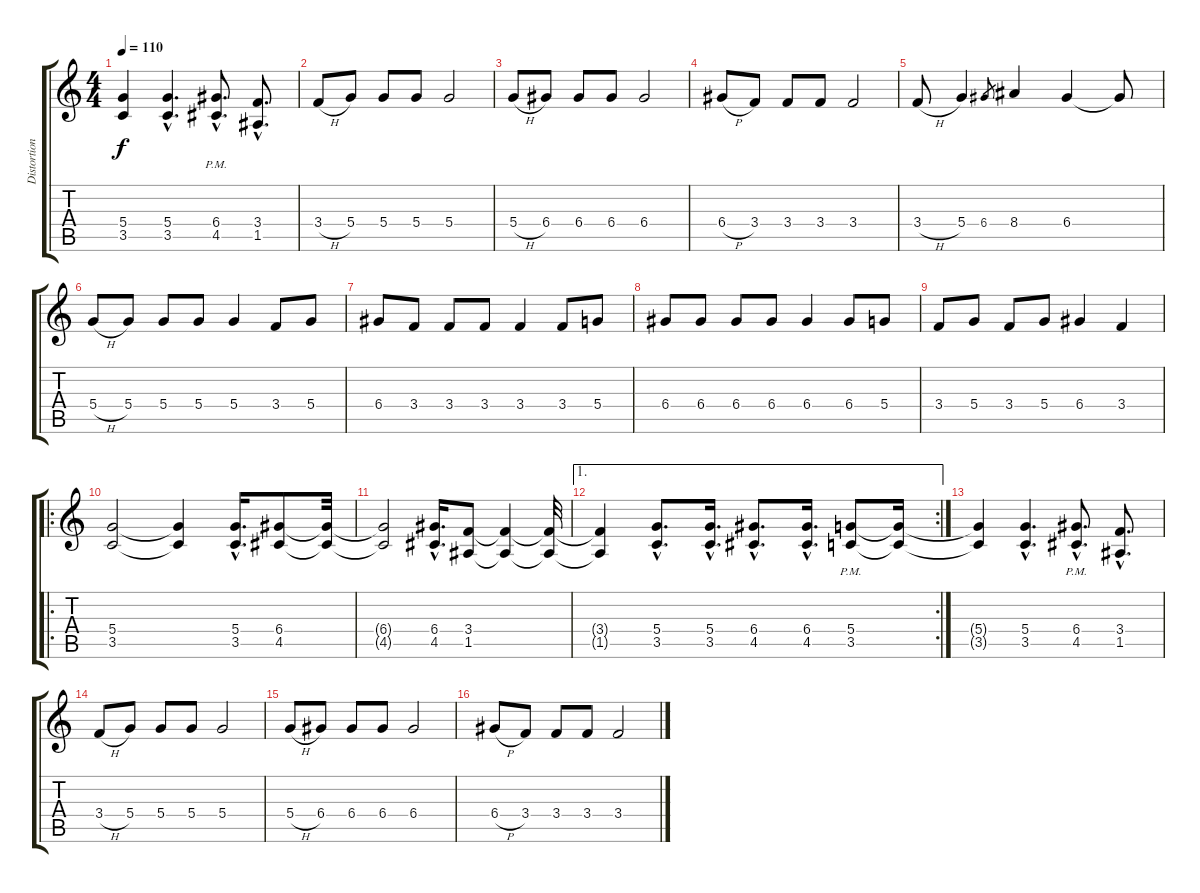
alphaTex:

\track ("Distortion Guitar" "Distortion") {instrument distortionguitar}
\staff {score tabs}
\tuning (E4 B3 G3 D3 A2 E2) {hide}
\ts (4 4)
\tempo 110
\clef g2
\ks c
(5.4{t} 3.5{t}).4{dy f} (5.4{hac} 3.5{hac}).4{d} (6.4{hac pm} 4.5{hac pm}).8{d} (3.4{hac} 1.5{hac}).8{d} |
3.4{h}.8 5.4.8 5.4.8 5.4.8 5.4.2 |
5.4{h}.8 6.4.8 6.4.8 6.4.8 6.4.2 |
6.4{h}.8 3.4.8 3.4.8 3.4.8 3.4.2 |
3.4{h}.8 5.4.4 6.4.8{gr} 8.4.4 6.4.4 6.4{t}.8 |
5.4{h}.8 5.4.8 5.4.8 5.4.8 5.4.4 3.4.8 5.4.8 |
6.4.8 3.4.8 3.4.8 3.4.8 3.4.4 3.4.8 5.4.8 |
6.4.8 6.4.8 6.4.8 6.4.8 6.4.4 6.4.8 5.4.8 |
3.4.8 5.4.8 3.4.8 5.4.8 6.4.4 3.4.4 |
\ro
(5.4 3.5).2 (5.4{t} 3.5{t}).4 (5.4{hac} 3.5{hac}).16{d} (6.4 4.5).8 (6.4{t} 4.5{t}).32 |
(6.4{t} 4.5{t}).2 (6.4{hac} 4.5{hac}).16{d} (3.4 1.5).8 (3.4{t} 1.5{t}).4 (3.4{t} 1.5{t}).32 |
\ae 1
\rc 2
(3.4{t} 1.5{t}).4 (5.4{hac} 3.5{hac}).8{d} (5.4{hac} 3.5{hac}).16{d} (6.4{hac} 4.5{hac}).8{d} (6.4{hac} 4.5{hac}).16{d} (5.4{pm} 3.5{pm}).8 (5.4{t} 3.5{t}).16 |
(5.4{t} 3.5{t}).4 (5.4{hac} 3.5{hac}).4{d} (6.4{hac pm} 4.5{hac pm}).8{d} (3.4{hac} 1.5{hac}).8{d} |
3.4{h}.8 5.4.8 5.4.8 5.4.8 5.4.2 |
5.4{h}.8 6.4.8 6.4.8 6.4.8 6.4.2 |
6.4{h}.8 3.4.8 3.4.8 3.4.8 3.4.2
